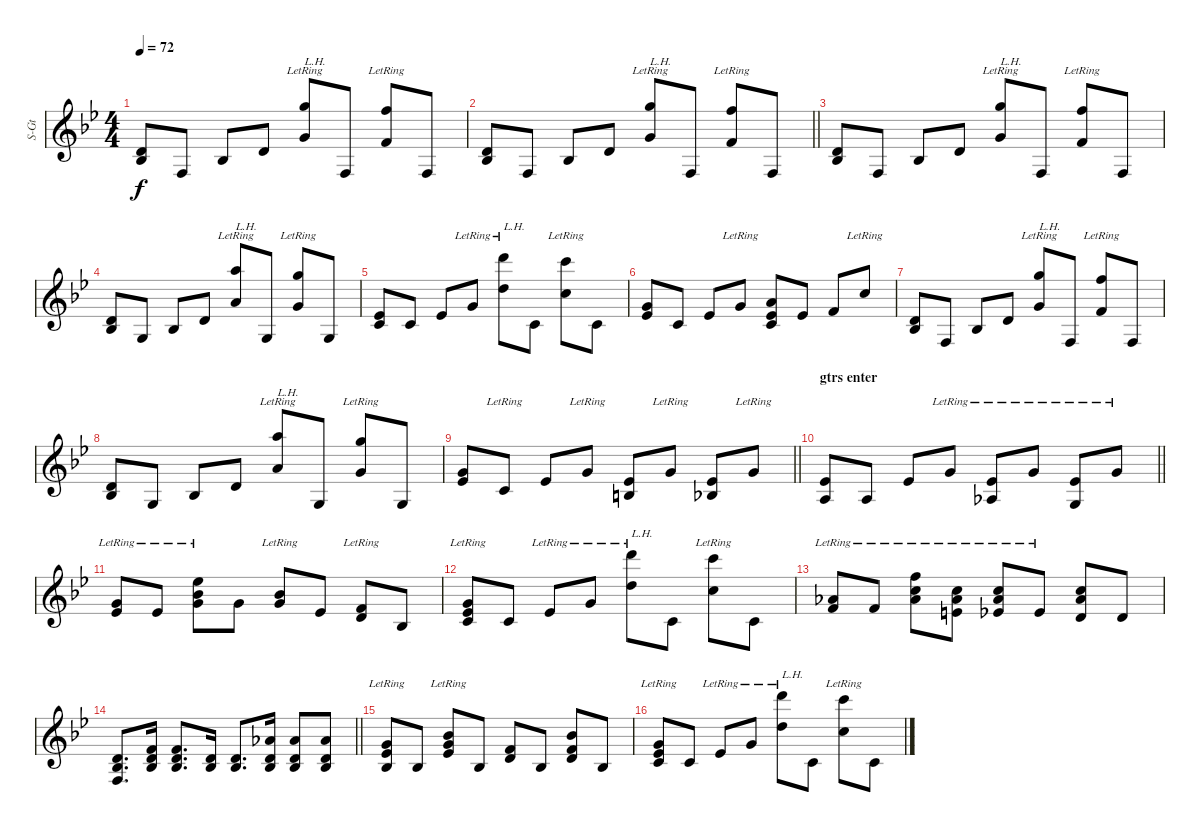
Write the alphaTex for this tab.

\bracketExtendMode groupsimilarinstruments
\otherSystemsTrackNameOrientation horizontal
\track ("Piano (RH) [Print]" "S-Gt") {mute instrument acousticgrandpiano}
\staff {score}
\tuning (F4 C4 F3 C3 F2 C2)
\displaytranspose 12
\ts (4 4)
\tempo 72
\clef g2
\ks bb
(2.4{acc forcenatural} 5.5{acc b}).8{dy f beam Up} 0.5{acc forcenatural}.8{beam Up} 5.5{acc b}.8{beam Up} 2.4{acc forcenatural}.8{beam Up} (2.1{lr acc forcenatural} 2.3{acc forcenatural}).8{txt "L.H." beam Up} 0.5{acc forcenatural}.8{beam Up} (0.1{lr acc forcenatural} 0.3{acc forcenatural}).8{beam Up} 0.5{acc forcenatural}.8{beam Up} |
\barLineRight lightlight
(2.4{acc forcenatural} 5.5{acc b}).8{beam Up} 0.5{acc forcenatural}.8{beam Up} 5.5{acc b}.8{beam Up} 2.4{acc forcenatural}.8{beam Up} (2.1{lr acc forcenatural} 2.3{acc forcenatural}).8{txt "L.H." beam Up} 0.5{acc forcenatural}.8{beam Up} (0.1{lr acc forcenatural} 0.3{acc forcenatural}).8{beam Up} 0.5{acc forcenatural}.8{beam Up} |
(2.4{acc forcenatural} 5.5{acc b}).8{beam Up} 0.5{acc forcenatural}.8{beam Up} 5.5{acc b}.8{beam Up} 2.4{acc forcenatural}.8{beam Up} (2.1{lr acc forcenatural} 2.3{acc forcenatural}).8{txt "L.H." beam Up} 0.5{acc forcenatural}.8{beam Up} (0.1{lr acc forcenatural} 0.3{acc forcenatural}).8{beam Up} 0.5{acc forcenatural}.8{beam Up} |
(2.4{acc forcenatural} 5.5{acc b}).8{beam Up} 7.6{acc forcenatural}.8{beam Up} 5.5{acc b}.8{beam Up} 2.4{acc forcenatural}.8{beam Up} (4.1{lr acc forcenatural} 4.3{acc forcenatural}).8{txt "L.H." beam Up} 2.5{acc forcenatural}.8{beam Up} (2.1{lr acc forcenatural} 2.3{acc forcenatural}).8{beam Up} 2.5{acc forcenatural}.8{beam Up} |
(3.4{acc b} 7.5{acc forcenatural}).8{beam Up} 0.4{acc forcenatural}.8{beam Up} 3.4{acc b}.8{beam Up} 2.3{lr acc forcenatural}.8{beam Up} (9.1{lr acc forcenatural} 2.2{acc forcenatural}).8{txt "L.H." beam Down} 0.4{acc forcenatural}.8{beam Down} (7.1{lr acc forcenatural} 0.2{acc forcenatural}).8{beam Down} 0.4{acc forcenatural}.8{beam Down} |
(2.3{acc forcenatural} 3.4{acc b}).8{beam Up} 0.4{acc forcenatural}.8{beam Up} 3.4{acc b}.8{beam Up} 2.3{lr acc forcenatural}.8{beam Up} (4.3{acc forcenatural} 0.4{acc forcenatural} 10.5{acc b}).8{beam Up} 3.4{acc b}.8{beam Up} 0.3{acc forcenatural}.8{beam Up} 0.2{lr acc forcenatural}.8{beam Up} |
(2.4{acc forcenatural} 5.5{acc b}).8{beam Up} 0.5{acc forcenatural}.8{beam Up} 5.5{acc b}.8{beam Up} 2.4{acc forcenatural}.8{beam Up} (2.1{lr acc forcenatural} 2.3{acc forcenatural}).8{txt "L.H." beam Up} 0.5{acc forcenatural}.8{beam Up} (0.1{lr acc forcenatural} 0.3{acc forcenatural}).8{beam Up} 0.5{acc forcenatural}.8{beam Up} |
(2.4{acc forcenatural} 5.5{acc b}).8{beam Up} 7.6{acc forcenatural}.8{beam Up} 5.5{acc b}.8{beam Up} 2.4{acc forcenatural}.8{beam Up} (4.1{lr acc forcenatural} 4.3{acc forcenatural}).8{txt "L.H." beam Up} 2.5{acc forcenatural}.8{beam Up} (2.1{lr acc forcenatural} 2.3{acc forcenatural}).8{beam Up} 2.5{acc forcenatural}.8{beam Up} |
\barLineRight lightlight
(2.3{acc forcenatural} 3.4{acc b}).8{beam Up} 0.4{lr acc forcenatural}.8{beam Up} 3.4{acc b}.8{beam Up} 2.3{lr acc forcenatural}.8{beam Up} (3.4{acc b} 6.5{acc forcenatural}).8{beam Up} 2.3{lr acc forcenatural}.8{beam Up} (3.4{acc b} 5.5{acc b}).8{beam Up} 2.3{lr acc forcenatural}.8{beam Up} |
\section ("" "gtrs enter")
\barLineRight lightlight
(3.4{acc b} 4.5{acc forcenatural}).8{beam Up} 4.5{acc forcenatural}.8{beam Up} 3.4{acc b}.8{beam Up} 2.3{lr acc forcenatural}.8{beam Up} (3.4{lr acc b} 3.5{acc b}).8{beam Up} 2.3{lr acc forcenatural}.8{beam Up} (3.4{lr acc b} 2.5{acc forcenatural}).8{beam Up} 2.3{lr acc forcenatural}.8{beam Up} |
(2.3{acc forcenatural} 3.4{lr acc b}).8{beam Up} 3.4{lr acc b}.8{beam Up} (3.2{lr acc b} 5.3{lr acc b} 7.4{acc forcenatural}).8{beam Down} 2.3{acc forcenatural}.8{beam Down} (5.3{lr acc b} 14.5{acc forcenatural}).8{beam Up} 3.4{acc b}.8{beam Up} (0.3{acc forcenatural} 2.4{lr acc forcenatural}).8{beam Up} 5.5{acc b}.8{beam Up} |
(2.3{lr acc forcenatural} 3.4{lr acc b} 7.5{acc forcenatural}).8{beam Up} 0.4{acc forcenatural}.8{beam Up} 3.4{lr acc b}.8{beam Up} 2.3{lr acc forcenatural}.8{beam Up} (9.1{lr acc forcenatural} 9.3{acc forcenatural}).8{txt "L.H." beam Down} 0.4{acc forcenatural}.8{beam Down} (7.1{lr acc forcenatural} 7.3{acc forcenatural}).8{beam Down} 0.4{acc forcenatural}.8{beam Down} |
(3.3{acc b} 5.4{lr acc forcenatural}).8{beam Up} 5.4{lr acc forcenatural}.8{beam Up} (0.1{acc forcenatural} 0.2{lr acc forcenatural} 3.3{lr acc b}).8{beam Down} (0.2{lr acc forcenatural} 3.3{acc b} 4.4{acc forcenatural}).8{beam Down} (0.2{lr acc forcenatural} 3.3{acc b} 3.4{lr acc b}).8{beam Up} 3.4{lr acc b}.8{beam Up} (0.2{acc forcenatural} 3.3{acc b} 2.4{acc forcenatural}).8{beam Up} 2.4{acc forcenatural}.8{beam Up} |
\barLineRight lightlight
(2.4{acc forcenatural} 5.5{acc b} 5.6{acc forcenatural}).8{d beam Up} (5.4{acc forcenatural} 9.5{acc forcenatural} 10.6{acc b}).16{beam Up} (5.4{acc forcenatural} 9.5{acc forcenatural} 10.6{acc b}).8{d beam Up} (2.4{acc forcenatural} 5.5{acc b}).16{beam Up} (2.4{acc forcenatural} 5.5{acc b}).8{d beam Up} (3.3{acc b} 2.4{acc forcenatural} 5.5{acc b}).16{beam Up} (3.3{acc b} 2.4{acc forcenatural} 5.5{acc b}).8{beam Up} (3.3{acc b} 2.4{acc forcenatural} 5.5{acc b}).8{beam Up} |
(2.3{acc forcenatural} 3.4{lr acc b} 5.5{acc b}).8{beam Up} 5.5{acc b}.8{beam Up} (5.3{lr acc b} 7.4{acc forcenatural} 10.5{acc b}).8{beam Up} 5.5{acc b}.8{beam Up} (0.3{acc forcenatural} 2.4{acc forcenatural}).8{beam Up} 5.5{acc b}.8{beam Up} (5.3{acc b} 5.4{acc forcenatural} 9.5{acc forcenatural}).8{beam Up} 5.5{acc b}.8{beam Up} |
(2.3{lr acc forcenatural} 3.4{lr acc b} 7.5{acc forcenatural}).8{beam Up} 0.4{acc forcenatural}.8{beam Up} 3.4{lr acc b}.8{beam Up} 2.3{lr acc forcenatural}.8{beam Up} (9.1{lr acc forcenatural} 9.3{acc forcenatural}).8{txt "L.H." beam Down} 0.4{acc forcenatural}.8{beam Down} (7.1{lr acc forcenatural} 7.3{acc forcenatural}).8{beam Down} 0.4{acc forcenatural}.8{beam Down}
